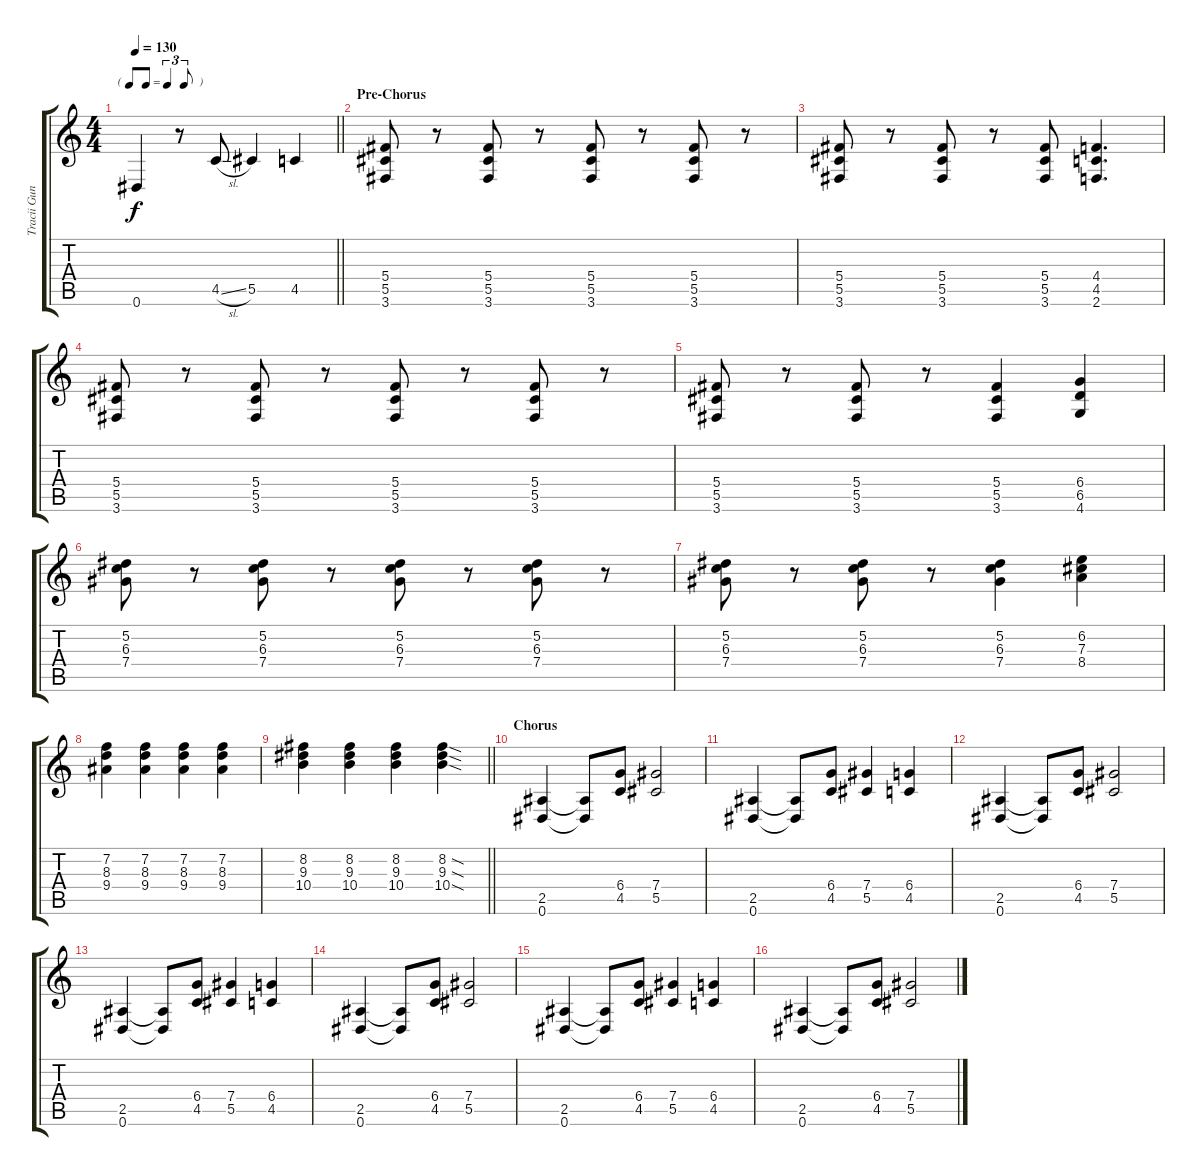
\track ("Tracii Guns - Rhytm Guitar" "Tracii Gun") {instrument distortionguitar}
\staff {score tabs}
\tuning (Eb4 Bb3 Gb3 Db3 Ab2 Eb2) {hide}
\ts (4 4)
\tf triplet8th
\tempo 130
\clef g2
\barLineRight lightlight
\ks c
0.6.4{dy f} r.8 4.5{sl}.8 5.5.4 4.5.4 |
\section ("" "Pre-Chorus")
(5.4 5.5 3.6).8 r.8 (5.4 5.5 3.6).8 r.8 (5.4 5.5 3.6).8 r.8 (5.4 5.5 3.6).8 r.8 |
(5.4 5.5 3.6).8 r.8 (5.4 5.5 3.6).8 r.8 (5.4 5.5 3.6).8 (4.4 4.5 2.6).4{d} |
(5.4 5.5 3.6).8 r.8 (5.4 5.5 3.6).8 r.8 (5.4 5.5 3.6).8 r.8 (5.4 5.5 3.6).8 r.8 |
(5.4 5.5 3.6).8 r.8 (5.4 5.5 3.6).8 r.8 (5.4 5.5 3.6).4 (6.4 6.5 4.6).4 |
(5.2 6.3 7.4).8 r.8 (5.2 6.3 7.4).8 r.8 (5.2 6.3 7.4).8 r.8 (5.2 6.3 7.4).8 r.8 |
(5.2 6.3 7.4).8 r.8 (5.2 6.3 7.4).8 r.8 (5.2 6.3 7.4).4 (6.2 7.3 8.4).4 |
(7.2 8.3 9.4).4 (7.2 8.3 9.4).4 (7.2 8.3 9.4).4 (7.2 8.3 9.4).4 |
\barLineRight lightlight
(8.2 9.3 10.4).4 (8.2 9.3 10.4).4 (8.2 9.3 10.4).4 (8.2{sod} 9.3{sod} 10.4{sod}).4 |
\section ("" "Chorus")
(2.5 0.6).4 (2.5{t} 0.6{t}).8 (6.4 4.5).8 (7.4 5.5).2 |
(2.5 0.6).4 (2.5{t} 0.6{t}).8 (6.4 4.5).8 (7.4 5.5).4 (6.4 4.5).4 |
(2.5 0.6).4 (2.5{t} 0.6{t}).8 (6.4 4.5).8 (7.4 5.5).2 |
(2.5 0.6).4 (2.5{t} 0.6{t}).8 (6.4 4.5).8 (7.4 5.5).4 (6.4 4.5).4 |
(2.5 0.6).4 (2.5{t} 0.6{t}).8 (6.4 4.5).8 (7.4 5.5).2 |
(2.5 0.6).4 (2.5{t} 0.6{t}).8 (6.4 4.5).8 (7.4 5.5).4 (6.4 4.5).4 |
(2.5 0.6).4 (2.5{t} 0.6{t}).8 (6.4 4.5).8 (7.4 5.5).2
